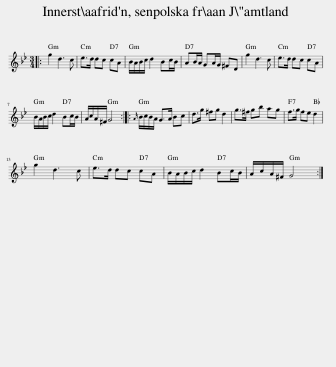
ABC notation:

X:1
L:1/8
M:3/4
I:linebreak $
K:Gmin
V:1 treble
V:1
|: g2 d3 c | e>d dc cA | B/A/B/c/ d2 Bc/B/ | AB/A/ GA/G/ ^FD | g2 d3 c | %5
 e>d dc cA |$ B/A/B/c/ d2 Bc/B/ | A/c/A/^F/ G4 ::{A} B/c/B/A/ G>A Bc | d>g ^fg d2 | %10
 g>^f gb ag | f>g fe d2 |$ g2 d3 c | e>d dc cA | B/A/B/c/ d2 Bc/B/ | %15
 A/c/A/^F/ G4 :| %16
